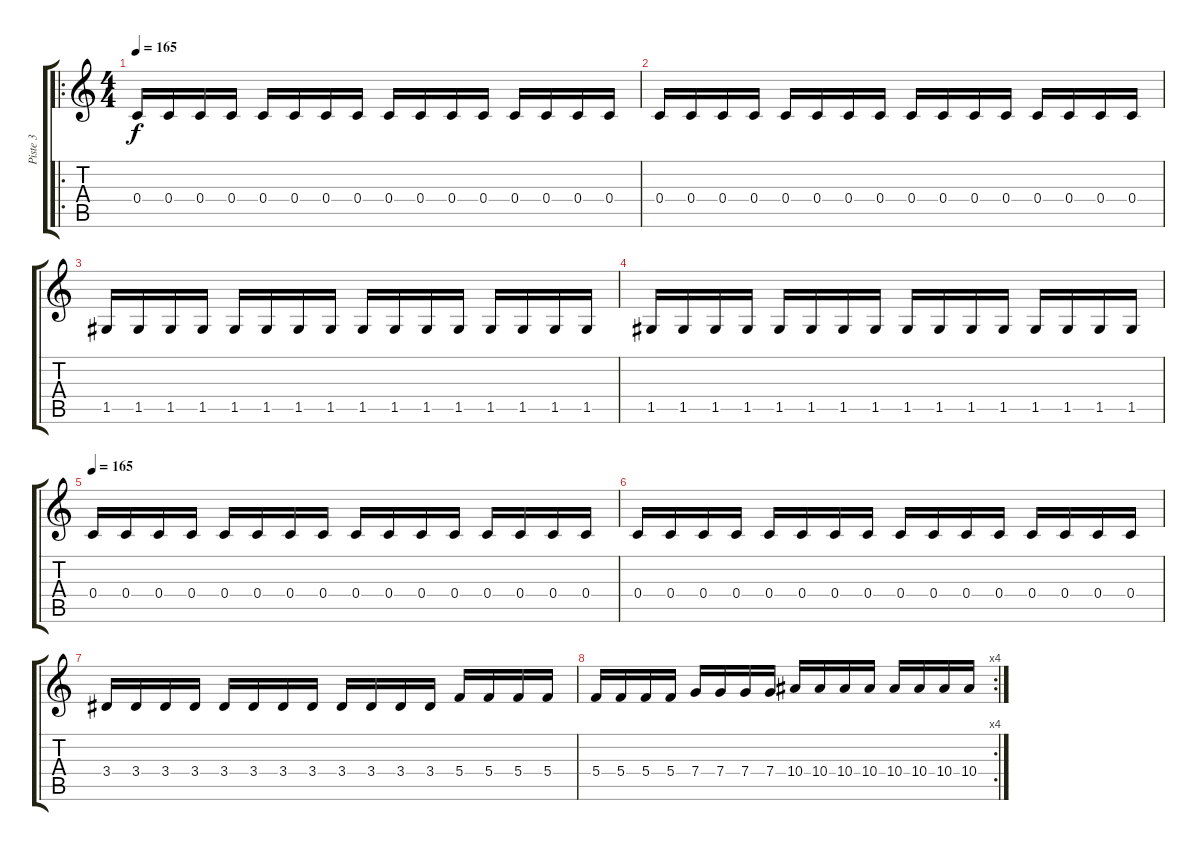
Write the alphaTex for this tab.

\track ("Piste 3" "Piste 3") {instrument distortionguitar}
\staff {score tabs}
\tuning (D4 A3 F3 C3 G2 C2) {hide}
\ro
\ts (4 4)
\tempo 165
\clef g2
\ks c
0.4.16{dy f} 0.4.16 0.4.16 0.4.16 0.4.16 0.4.16 0.4.16 0.4.16 0.4.16 0.4.16 0.4.16 0.4.16 0.4.16 0.4.16 0.4.16 0.4.16 |
0.4.16 0.4.16 0.4.16 0.4.16 0.4.16 0.4.16 0.4.16 0.4.16 0.4.16 0.4.16 0.4.16 0.4.16 0.4.16 0.4.16 0.4.16 0.4.16 |
1.5.16 1.5.16 1.5.16 1.5.16 1.5.16 1.5.16 1.5.16 1.5.16 1.5.16 1.5.16 1.5.16 1.5.16 1.5.16 1.5.16 1.5.16 1.5.16 |
1.5.16 1.5.16 1.5.16 1.5.16 1.5.16 1.5.16 1.5.16 1.5.16 1.5.16 1.5.16 1.5.16 1.5.16 1.5.16 1.5.16 1.5.16 1.5.16 |
\tempo 165
0.4.16 0.4.16 0.4.16 0.4.16 0.4.16 0.4.16 0.4.16 0.4.16 0.4.16 0.4.16 0.4.16 0.4.16 0.4.16 0.4.16 0.4.16 0.4.16 |
0.4.16 0.4.16 0.4.16 0.4.16 0.4.16 0.4.16 0.4.16 0.4.16 0.4.16 0.4.16 0.4.16 0.4.16 0.4.16 0.4.16 0.4.16 0.4.16 |
3.4.16 3.4.16 3.4.16 3.4.16 3.4.16 3.4.16 3.4.16 3.4.16 3.4.16 3.4.16 3.4.16 3.4.16 5.4.16 5.4.16 5.4.16 5.4.16 |
\rc 4
5.4.16 5.4.16 5.4.16 5.4.16 7.4.16 7.4.16 7.4.16 7.4.16 10.4.16 10.4.16 10.4.16 10.4.16 10.4.16 10.4.16 10.4.16 10.4.16
